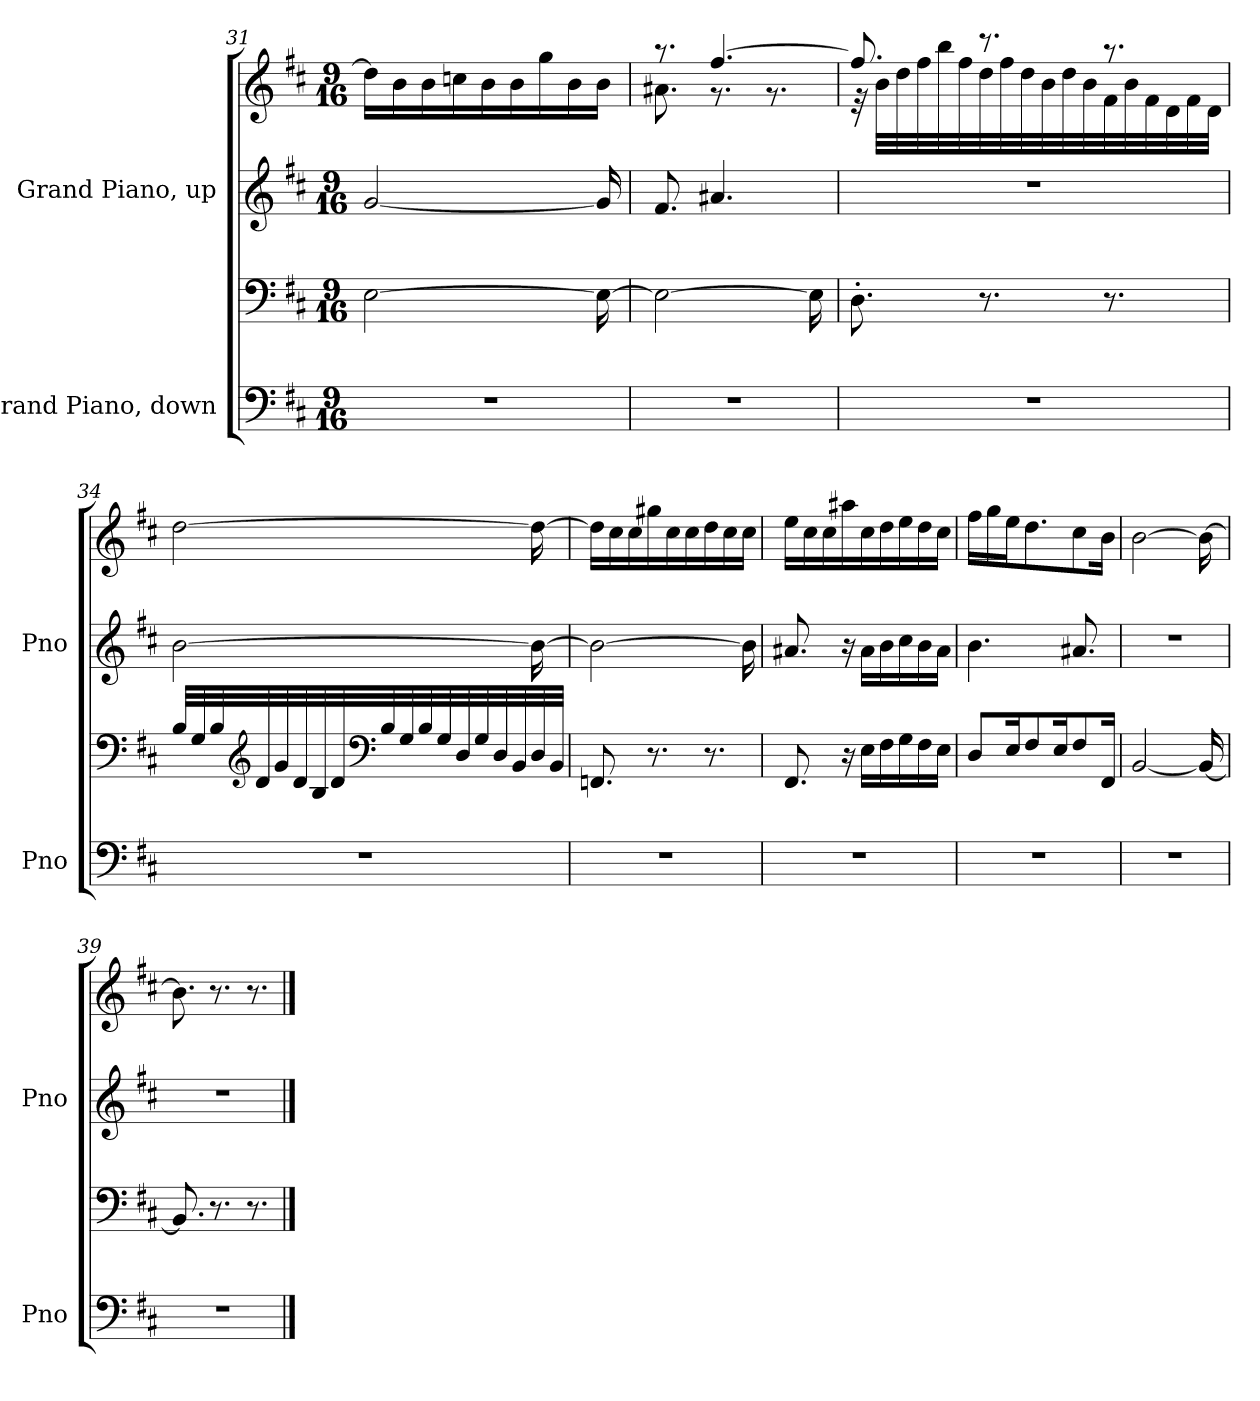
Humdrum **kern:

**kern	**kern	**kern	**kern
*part2	*part2	*part1	*part1
*staff4	*staff3	*staff2	*staff1
*I"Grand Piano, down	*	*I"Grand Piano, up	*
*I'Pno	*	*I'Pno	*
!!LO:LB:g=z
*clefF4	*clefF4	*clefG2	*clefG2
*k[f#c#]	*k[f#c#]	*k[f#c#]	*k[f#c#]
*M9/16	*M9/16	*M9/16	*M9/16
=31	=31	=31	=31
16%9r	[2E\	[2g/	16dd\LL]
.	.	.	16b\
.	.	.	16b\
.	.	.	16ccn\
.	.	.	16b\
.	.	.	16b\
.	.	.	16gg\
.	.	.	16b\
.	16E\_	16g/]	16b\JJ
=32	=32	=32	=32
*	*	*	*^
16%9r	2E\_	8.f#/	8.r	8.a#X\
.	.	4.a#X/	[4.ff#/	8.r
.	.	.	.	8.r
.	16E\]	.	.	.
=33	=33	=33	=33	=33
16%9r	8.D'\	16%9r	8.ff#/]	32r
.	.	.	.	32b\LLL
.	.	.	.	32dd\
.	.	.	.	32ff#\
.	.	.	.	32bb\
.	.	.	.	32ff#\
.	8.r	.	8.r	32dd\
.	.	.	.	32ff#\
.	.	.	.	32dd\
.	.	.	.	32b\
.	.	.	.	32dd\
.	.	.	.	32b\
.	8.r	.	8.r	32f#\
.	.	.	.	32b\
.	.	.	.	32f#\
.	.	.	.	32d\
.	.	.	.	32f#\
.	.	.	.	32d\JJJ
*	*	*	*v	*v
!!LO:LB:g=z
=34	=34	=34	=34
16%9r	32B/LLL	[2b\	[2dd\
.	32G/	.	.
.	32B/	.	.
*	*clefG2	*	*
.	32d/	.	.
.	32g/	.	.
.	32d/	.	.
.	32B/	.	.
.	32d/	.	.
*	*clefF4	*	*
.	32B/	.	.
.	32G/	.	.
.	32B/	.	.
.	32G/	.	.
.	32D/	.	.
.	32G/	.	.
.	32D/	.	.
.	32BB/	.	.
.	32D/	16b\_	16dd\_
.	32BB/JJJ	.	.
=35	=35	=35	=35
16%9r	8.FFn/	2b\_	16dd\LL]
.	.	.	16cc#\
.	.	.	16cc#\
.	8.r	.	16gg#X\
.	.	.	16cc#\
.	.	.	16cc#\
.	8.r	.	16dd\
.	.	.	16cc#\
.	.	16b\]	16cc#\JJ
=36	=36	=36	=36
16%9r	8.FF#/	8.a#X/	16ee\LL
.	.	.	16cc#\
.	.	.	16cc#\
.	16r	16r	16aa#X\
.	16E\LL	16a#\LL	16cc#\
.	16F#\	16b\	16dd\
.	16G\	16cc#\	16ee\
.	16F#\	16b\	16dd\
.	16E\JJ	16a#\JJ	16cc#\JJ
=37	=37	=37	=37
16%9r	8D/L	4.b\	16ff#\LL
.	.	.	16gg\
.	16E/K	.	16ee\J
.	8F#/	.	8.dd\
.	16E/K	.	.
.	8F#/	8.a#X/	8cc#\
.	16FF#/Jk	.	16b\Jk
!!LO:PB:g=z
=38	=38	=38	=38
16%9r	[2BB/	16%9r	[2b\
.	16BB/_	.	16b\_
=39	=39	=39	=39
16%9r	8.BB/]	16%9r	8.b\]
.	8.r	.	8.r
.	8.r	.	8.r
==	==	==	==
*-	*-	*-	*-
